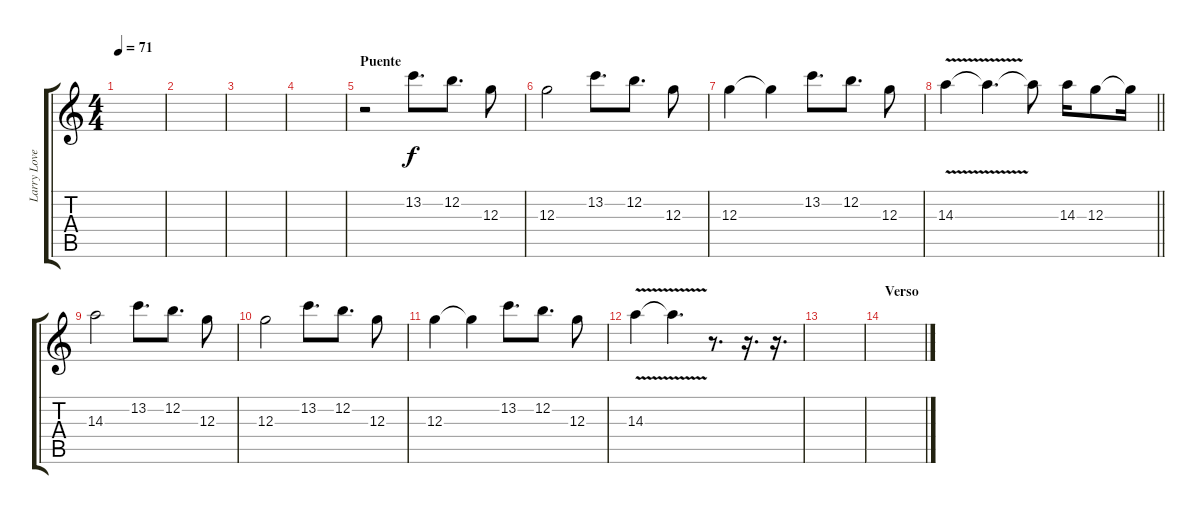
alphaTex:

\track ("Larry Love" "Larry Love") {instrument overdrivenguitar}
\staff {score tabs}
\tuning (E4 B3 G3 D3 A2 E2) {hide}
\ts (4 4)
\tempo 71
\clef g2
\ks c
|
|
|
|
\section ("" "Puente ")
r.2 13.2.8{d} 12.2.8{d} 12.3.8 |
12.3.2 13.2.8{d} 12.2.8{d} 12.3.8 |
12.3.4 12.3{t}.4 13.2.8{d} 12.2.8{d} 12.3.8 |
\barLineRight lightlight
14.3{v}.4 14.3{t}.4{d} 14.3{t}.8 14.3.16 12.3.8 12.3{t}.16 |
14.3.2 13.2.8{d} 12.2.8{d} 12.3.8 |
12.3.2 13.2.8{d} 12.2.8{d} 12.3.8 |
12.3.4 12.3{t}.4 13.2.8{d} 12.2.8{d} 12.3.8 |
14.3{v}.4 14.3{t}.4{d} r.8{d} r.16{d} r.16{d} |
|
\section ("" "Verso")
